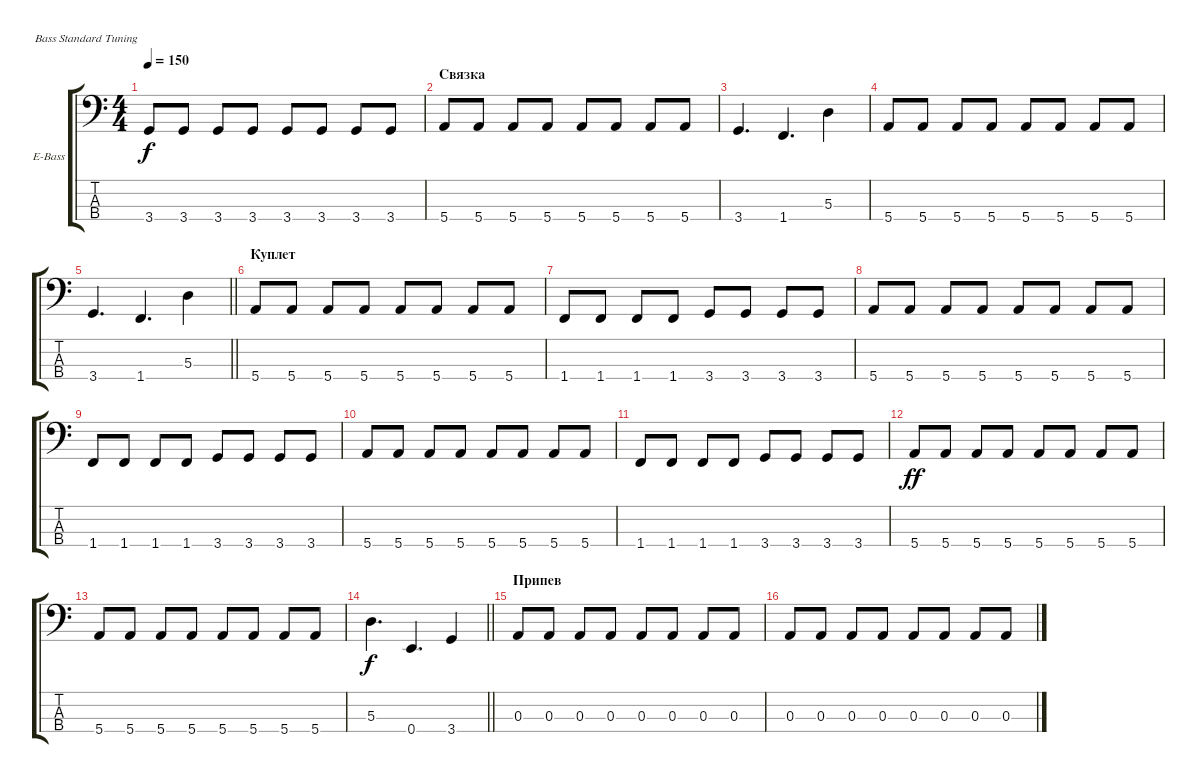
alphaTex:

\bracketExtendMode groupsimilarinstruments
\firstSystemTrackNameOrientation horizontal
\otherSystemsTrackNameOrientation horizontal
\track ("Bass Guitar" "E-Bass") {instrument electricbassfinger}
\staff {score tabs}
\tuning (G2 D2 A1 E1)
\ts (4 4)
\tempo 150
\clef f4
\ks c
3.4.8{dy f} 3.4.8 3.4.8 3.4.8 3.4.8 3.4.8 3.4.8 3.4.8 |
\section ("" "Связка")
5.4.8 5.4.8 5.4.8 5.4.8 5.4.8 5.4.8 5.4.8 5.4.8 |
3.4.4{d} 1.4.4{d} 5.3.4 |
5.4.8 5.4.8 5.4.8 5.4.8 5.4.8 5.4.8 5.4.8 5.4.8 |
\barLineRight lightlight
3.4.4{d} 1.4.4{d} 5.3.4 |
\section ("" "Куплет")
5.4.8 5.4.8 5.4.8 5.4.8 5.4.8 5.4.8 5.4.8 5.4.8 |
1.4.8 1.4.8 1.4.8 1.4.8 3.4.8 3.4.8 3.4.8 3.4.8 |
5.4.8 5.4.8 5.4.8 5.4.8 5.4.8 5.4.8 5.4.8 5.4.8 |
1.4.8 1.4.8 1.4.8 1.4.8 3.4.8 3.4.8 3.4.8 3.4.8 |
5.4.8 5.4.8 5.4.8 5.4.8 5.4.8 5.4.8 5.4.8 5.4.8 |
1.4.8 1.4.8 1.4.8 1.4.8 3.4.8 3.4.8 3.4.8 3.4.8 |
5.4.8{dy ff} 5.4.8 5.4.8 5.4.8 5.4.8 5.4.8 5.4.8 5.4.8 |
5.4.8 5.4.8 5.4.8 5.4.8 5.4.8 5.4.8 5.4.8 5.4.8 |
\barLineRight lightlight
5.3.4{d dy f} 0.4.4{d} 3.4.4 |
\section ("" "Припев")
0.3.8 0.3.8 0.3.8 0.3.8 0.3.8 0.3.8 0.3.8 0.3.8 |
0.3.8 0.3.8 0.3.8 0.3.8 0.3.8 0.3.8 0.3.8 0.3.8
